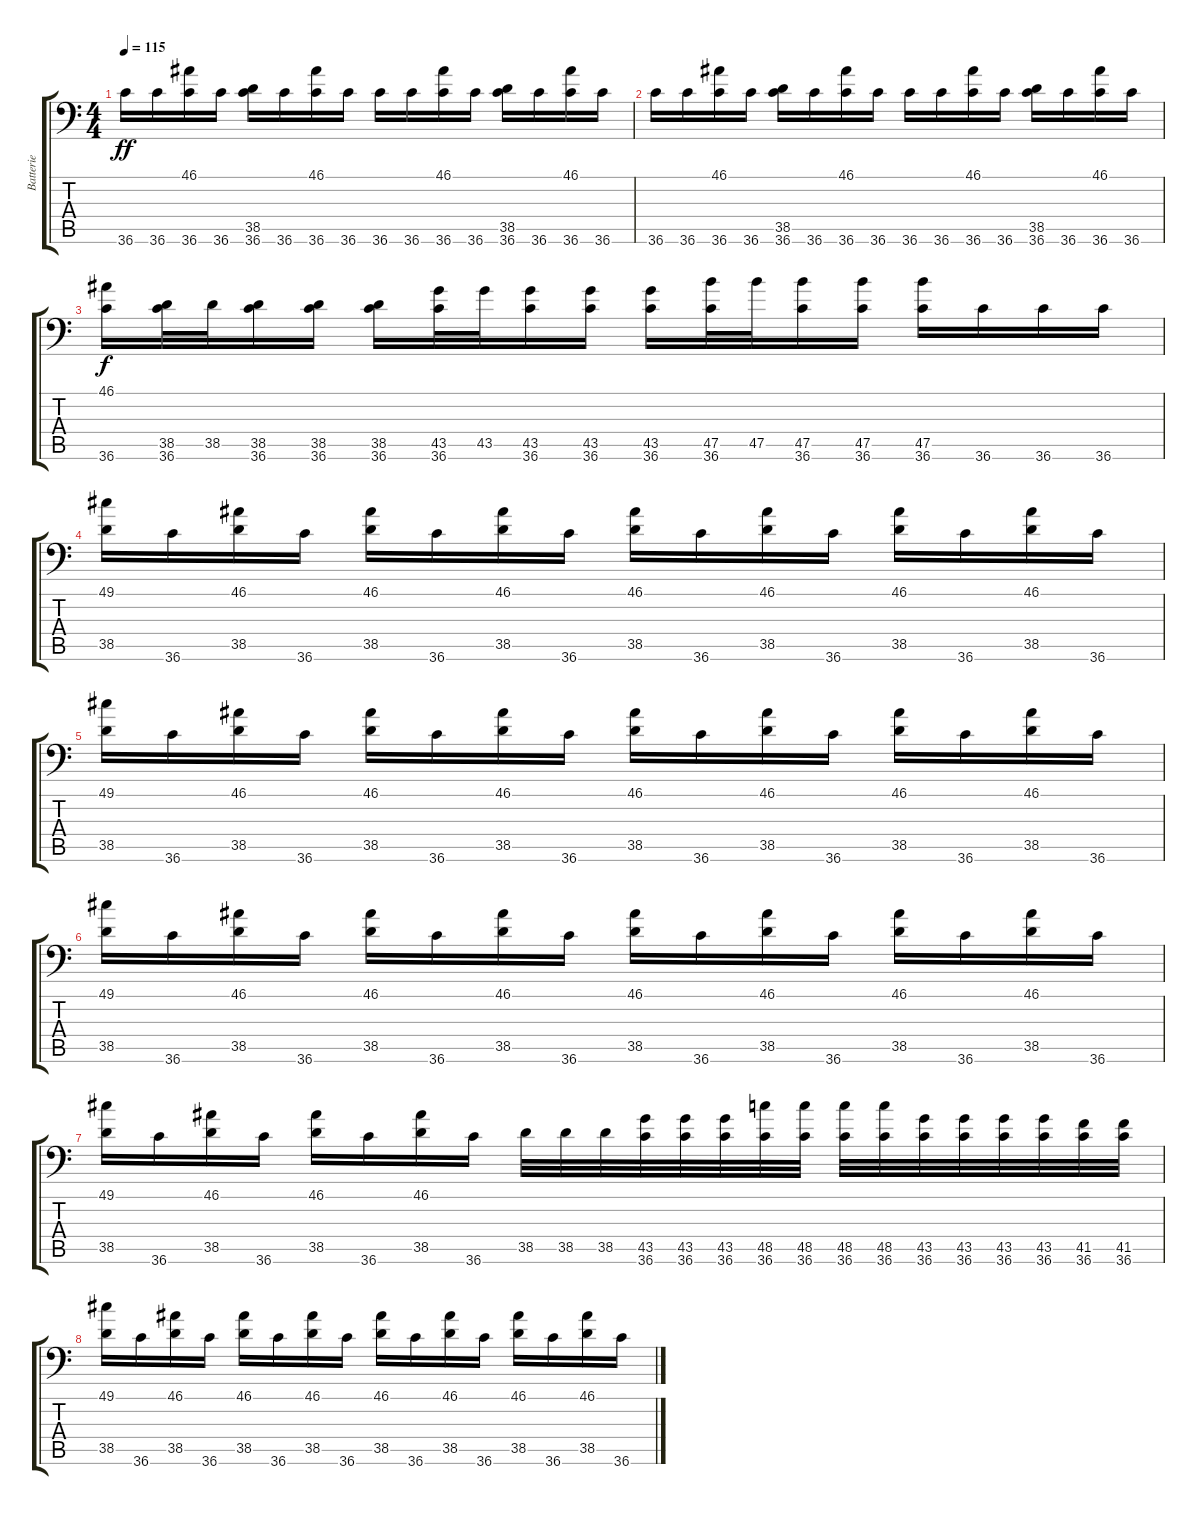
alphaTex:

\track ("Batterie" "Batterie") {instrument acousticgrandpiano}
\staff {score tabs}
\tuning (C-1 C-1 C-1 C-1 C-1 C-1) {hide}
\ts (4 4)
\tempo 115
\clef f4
\ks c
36.6.16{dy ff} 36.6.16 (46.1 36.6).16 36.6.16 (38.5 36.6).16 36.6.16 (46.1 36.6).16 36.6.16 36.6.16 36.6.16 (46.1 36.6).16 36.6.16 (38.5 36.6).16 36.6.16 (46.1 36.6).16 36.6.16 |
36.6.16 36.6.16 (46.1 36.6).16 36.6.16 (38.5 36.6).16 36.6.16 (46.1 36.6).16 36.6.16 36.6.16 36.6.16 (46.1 36.6).16 36.6.16 (38.5 36.6).16 36.6.16 (46.1 36.6).16 36.6.16 |
(46.1 36.6).16{dy f} (38.5 36.6).32 38.5.32 (38.5 36.6).16 (38.5 36.6).16 (38.5 36.6).16 (43.5 36.6).32 43.5.32 (43.5 36.6).16 (43.5 36.6).16 (43.5 36.6).16 (47.5 36.6).32 47.5.32 (47.5 36.6).16 (47.5 36.6).16 (47.5 36.6).16 36.6.16 36.6.16 36.6.16 |
(49.1 38.5).16 36.6.16 (46.1 38.5).16 36.6.16 (46.1 38.5).16 36.6.16 (46.1 38.5).16 36.6.16 (46.1 38.5).16 36.6.16 (46.1 38.5).16 36.6.16 (46.1 38.5).16 36.6.16 (46.1 38.5).16 36.6.16 |
(49.1 38.5).16 36.6.16 (46.1 38.5).16 36.6.16 (46.1 38.5).16 36.6.16 (46.1 38.5).16 36.6.16 (46.1 38.5).16 36.6.16 (46.1 38.5).16 36.6.16 (46.1 38.5).16 36.6.16 (46.1 38.5).16 36.6.16 |
(49.1 38.5).16 36.6.16 (46.1 38.5).16 36.6.16 (46.1 38.5).16 36.6.16 (46.1 38.5).16 36.6.16 (46.1 38.5).16 36.6.16 (46.1 38.5).16 36.6.16 (46.1 38.5).16 36.6.16 (46.1 38.5).16 36.6.16 |
(49.1 38.5).16 36.6.16 (46.1 38.5).16 36.6.16 (46.1 38.5).16 36.6.16 (46.1 38.5).16 36.6.16 38.5.32 38.5.32 38.5.32 (43.5 36.6).32 (43.5 36.6).32 (43.5 36.6).32 (48.5 36.6).32 (48.5 36.6).32 (48.5 36.6).32 (48.5 36.6).32 (43.5 36.6).32 (43.5 36.6).32 (43.5 36.6).32 (43.5 36.6).32 (41.5 36.6).32 (41.5 36.6).32 |
(49.1 38.5).16 36.6.16 (46.1 38.5).16 36.6.16 (46.1 38.5).16 36.6.16 (46.1 38.5).16 36.6.16 (46.1 38.5).16 36.6.16 (46.1 38.5).16 36.6.16 (46.1 38.5).16 36.6.16 (46.1 38.5).16 36.6.16
